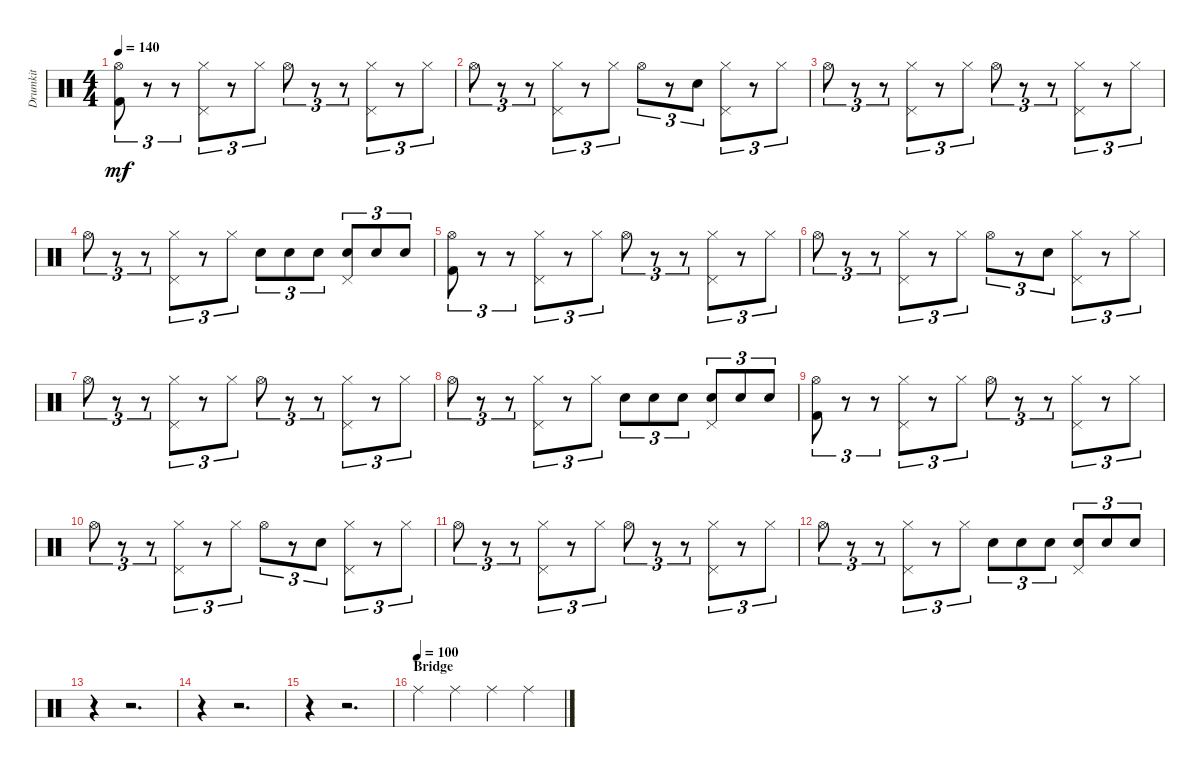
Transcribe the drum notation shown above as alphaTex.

\track ("Drumkit" "Drumkit") {instrument percussion}
\staff {score}
\articulation defaults
\ts (4 4)
\tempo 140
\clef neutral
\ks c
("Kick (hit) 2" "Hi-Hat (open)").8{tu (3 2) dy mf} r.8{tu (3 2)} r.8{tu (3 2)} ("Hi-Hat (closed)" "Pedal Hi-Hat (hit)").8{tu (3 2)} r.8{tu (3 2)} "Hi-Hat (closed)".8{tu (3 2)} "Hi-Hat (open)".8{tu (3 2)} r.8{tu (3 2)} r.8{tu (3 2)} ("Hi-Hat (closed)" "Pedal Hi-Hat (hit)").8{tu (3 2)} r.8{tu (3 2)} "Hi-Hat (closed)".8{tu (3 2)} |
"Hi-Hat (open)".8{tu (3 2)} r.8{tu (3 2)} r.8{tu (3 2)} ("Hi-Hat (closed)" "Pedal Hi-Hat (hit)").8{tu (3 2)} r.8{tu (3 2)} "Hi-Hat (closed)".8{tu (3 2)} "Hi-Hat (open)".8{tu (3 2)} r.8{tu (3 2)} "Snare (hit) 2".8{tu (3 2)} ("Hi-Hat (closed)" "Pedal Hi-Hat (hit)").8{tu (3 2)} r.8{tu (3 2)} "Hi-Hat (closed)".8{tu (3 2)} |
"Hi-Hat (open)".8{tu (3 2)} r.8{tu (3 2)} r.8{tu (3 2)} ("Hi-Hat (closed)" "Pedal Hi-Hat (hit)").8{tu (3 2)} r.8{tu (3 2)} "Hi-Hat (closed)".8{tu (3 2)} "Hi-Hat (open)".8{tu (3 2)} r.8{tu (3 2)} r.8{tu (3 2)} ("Hi-Hat (closed)" "Pedal Hi-Hat (hit)").8{tu (3 2)} r.8{tu (3 2)} "Hi-Hat (closed)".8{tu (3 2)} |
"Hi-Hat (open)".8{tu (3 2)} r.8{tu (3 2)} r.8{tu (3 2)} ("Hi-Hat (closed)" "Pedal Hi-Hat (hit)").8{tu (3 2)} r.8{tu (3 2)} "Hi-Hat (closed)".8{tu (3 2)} "Snare (hit) 2".8{tu (3 2)} "Snare (hit) 2".8{tu (3 2)} "Snare (hit) 2".8{tu (3 2)} ("Pedal Hi-Hat (hit)" "Snare (hit) 2").8{tu (3 2)} "Snare (hit) 2".8{tu (3 2)} "Snare (hit) 2".8{tu (3 2)} |
("Kick (hit) 2" "Hi-Hat (open)").8{tu (3 2)} r.8{tu (3 2)} r.8{tu (3 2)} ("Hi-Hat (closed)" "Pedal Hi-Hat (hit)").8{tu (3 2)} r.8{tu (3 2)} "Hi-Hat (closed)".8{tu (3 2)} "Hi-Hat (open)".8{tu (3 2)} r.8{tu (3 2)} r.8{tu (3 2)} ("Hi-Hat (closed)" "Pedal Hi-Hat (hit)").8{tu (3 2)} r.8{tu (3 2)} "Hi-Hat (closed)".8{tu (3 2)} |
"Hi-Hat (open)".8{tu (3 2)} r.8{tu (3 2)} r.8{tu (3 2)} ("Hi-Hat (closed)" "Pedal Hi-Hat (hit)").8{tu (3 2)} r.8{tu (3 2)} "Hi-Hat (closed)".8{tu (3 2)} "Hi-Hat (open)".8{tu (3 2)} r.8{tu (3 2)} "Snare (hit) 2".8{tu (3 2)} ("Hi-Hat (closed)" "Pedal Hi-Hat (hit)").8{tu (3 2)} r.8{tu (3 2)} "Hi-Hat (closed)".8{tu (3 2)} |
"Hi-Hat (open)".8{tu (3 2)} r.8{tu (3 2)} r.8{tu (3 2)} ("Hi-Hat (closed)" "Pedal Hi-Hat (hit)").8{tu (3 2)} r.8{tu (3 2)} "Hi-Hat (closed)".8{tu (3 2)} "Hi-Hat (open)".8{tu (3 2)} r.8{tu (3 2)} r.8{tu (3 2)} ("Hi-Hat (closed)" "Pedal Hi-Hat (hit)").8{tu (3 2)} r.8{tu (3 2)} "Hi-Hat (closed)".8{tu (3 2)} |
"Hi-Hat (open)".8{tu (3 2)} r.8{tu (3 2)} r.8{tu (3 2)} ("Hi-Hat (closed)" "Pedal Hi-Hat (hit)").8{tu (3 2)} r.8{tu (3 2)} "Hi-Hat (closed)".8{tu (3 2)} "Snare (hit) 2".8{tu (3 2)} "Snare (hit) 2".8{tu (3 2)} "Snare (hit) 2".8{tu (3 2)} ("Pedal Hi-Hat (hit)" "Snare (hit) 2").8{tu (3 2)} "Snare (hit) 2".8{tu (3 2)} "Snare (hit) 2".8{tu (3 2)} |
("Kick (hit) 2" "Hi-Hat (open)").8{tu (3 2)} r.8{tu (3 2)} r.8{tu (3 2)} ("Hi-Hat (closed)" "Pedal Hi-Hat (hit)").8{tu (3 2)} r.8{tu (3 2)} "Hi-Hat (closed)".8{tu (3 2)} "Hi-Hat (open)".8{tu (3 2)} r.8{tu (3 2)} r.8{tu (3 2)} ("Hi-Hat (closed)" "Pedal Hi-Hat (hit)").8{tu (3 2)} r.8{tu (3 2)} "Hi-Hat (closed)".8{tu (3 2)} |
"Hi-Hat (open)".8{tu (3 2)} r.8{tu (3 2)} r.8{tu (3 2)} ("Hi-Hat (closed)" "Pedal Hi-Hat (hit)").8{tu (3 2)} r.8{tu (3 2)} "Hi-Hat (closed)".8{tu (3 2)} "Hi-Hat (open)".8{tu (3 2)} r.8{tu (3 2)} "Snare (hit) 2".8{tu (3 2)} ("Hi-Hat (closed)" "Pedal Hi-Hat (hit)").8{tu (3 2)} r.8{tu (3 2)} "Hi-Hat (closed)".8{tu (3 2)} |
"Hi-Hat (open)".8{tu (3 2)} r.8{tu (3 2)} r.8{tu (3 2)} ("Hi-Hat (closed)" "Pedal Hi-Hat (hit)").8{tu (3 2)} r.8{tu (3 2)} "Hi-Hat (closed)".8{tu (3 2)} "Hi-Hat (open)".8{tu (3 2)} r.8{tu (3 2)} r.8{tu (3 2)} ("Hi-Hat (closed)" "Pedal Hi-Hat (hit)").8{tu (3 2)} r.8{tu (3 2)} "Hi-Hat (closed)".8{tu (3 2)} |
"Hi-Hat (open)".8{tu (3 2)} r.8{tu (3 2)} r.8{tu (3 2)} ("Hi-Hat (closed)" "Pedal Hi-Hat (hit)").8{tu (3 2)} r.8{tu (3 2)} "Hi-Hat (closed)".8{tu (3 2)} "Snare (hit) 2".8{tu (3 2)} "Snare (hit) 2".8{tu (3 2)} "Snare (hit) 2".8{tu (3 2)} ("Pedal Hi-Hat (hit)" "Snare (hit) 2").8{tu (3 2)} "Snare (hit) 2".8{tu (3 2)} "Snare (hit) 2".8{tu (3 2)} |
r.4 r.2{d} |
r.4 r.2{d} |
r.4 r.2{d} |
\section ("" "Bridge")
\tempo (100)
"Ride (middle)".4 "Ride (middle)".4 "Ride (middle)".4 "Ride (middle)".4
